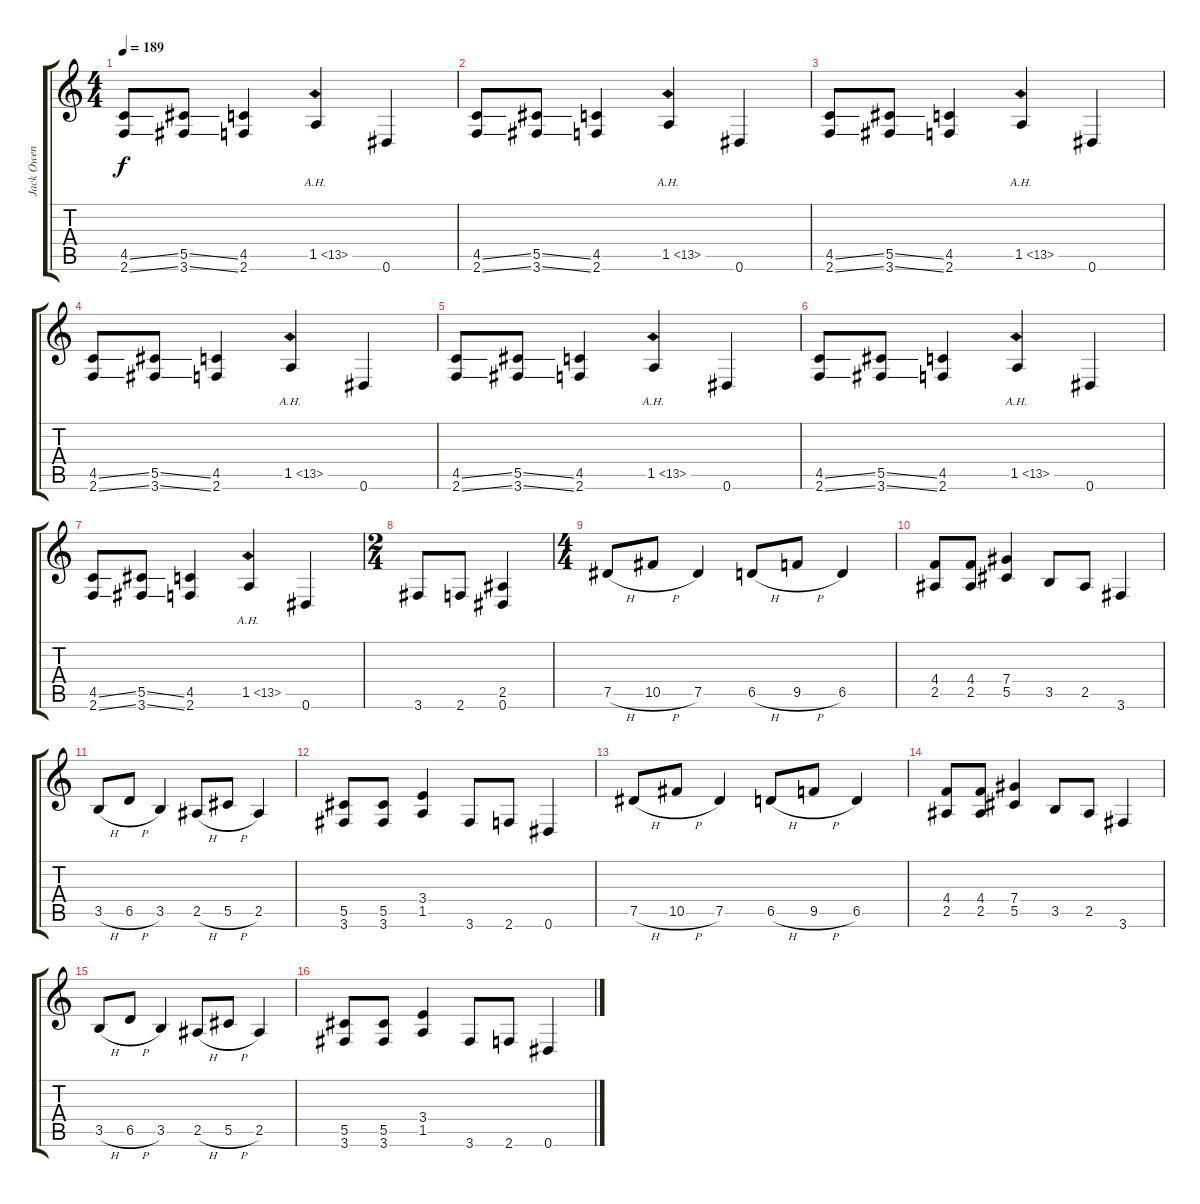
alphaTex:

\track ("Jack Owen" "Jack Owen") {instrument distortionguitar}
\staff {score tabs}
\tuning (Eb4 Bb3 Gb3 Db3 Ab2 Eb2) {hide}
\ts (4 4)
\tempo 189
\clef g2
\ks c
(4.5{ss} 2.6{ss}).8{dy f} (5.5{ss} 3.6{ss}).8 (4.5 2.6).4 1.5{ah 12}.4 0.6.4 |
(4.5{ss} 2.6{ss}).8 (5.5{ss} 3.6{ss}).8 (4.5 2.6).4 1.5{ah 12}.4 0.6.4 |
(4.5{ss} 2.6{ss}).8 (5.5{ss} 3.6{ss}).8 (4.5 2.6).4 1.5{ah 12}.4 0.6.4 |
(4.5{ss} 2.6{ss}).8 (5.5{ss} 3.6{ss}).8 (4.5 2.6).4 1.5{ah 12}.4 0.6.4 |
(4.5{ss} 2.6{ss}).8 (5.5{ss} 3.6{ss}).8 (4.5 2.6).4 1.5{ah 12}.4 0.6.4 |
(4.5{ss} 2.6{ss}).8 (5.5{ss} 3.6{ss}).8 (4.5 2.6).4 1.5{ah 12}.4 0.6.4 |
(4.5{ss} 2.6{ss}).8 (5.5{ss} 3.6{ss}).8 (4.5 2.6).4 1.5{ah 12}.4 0.6.4 |
\ts (2 4)
3.6.8 2.6.8 (2.5 0.6).4 |
\ts (4 4)
7.5{h}.8 10.5{h}.8 7.5.4 6.5{h}.8 9.5{h}.8 6.5.4 |
(4.4 2.5).8 (4.4 2.5).8 (7.4 5.5).4 3.5.8 2.5.8 3.6.4 |
3.5{h}.8 6.5{h}.8 3.5.4 2.5{h}.8 5.5{h}.8 2.5.4 |
(5.5 3.6).8 (5.5 3.6).8 (3.4 1.5).4 3.6.8 2.6.8 0.6.4 |
7.5{h}.8 10.5{h}.8 7.5.4 6.5{h}.8 9.5{h}.8 6.5.4 |
(4.4 2.5).8 (4.4 2.5).8 (7.4 5.5).4 3.5.8 2.5.8 3.6.4 |
3.5{h}.8 6.5{h}.8 3.5.4 2.5{h}.8 5.5{h}.8 2.5.4 |
(5.5 3.6).8 (5.5 3.6).8 (3.4 1.5).4 3.6.8 2.6.8 0.6.4
